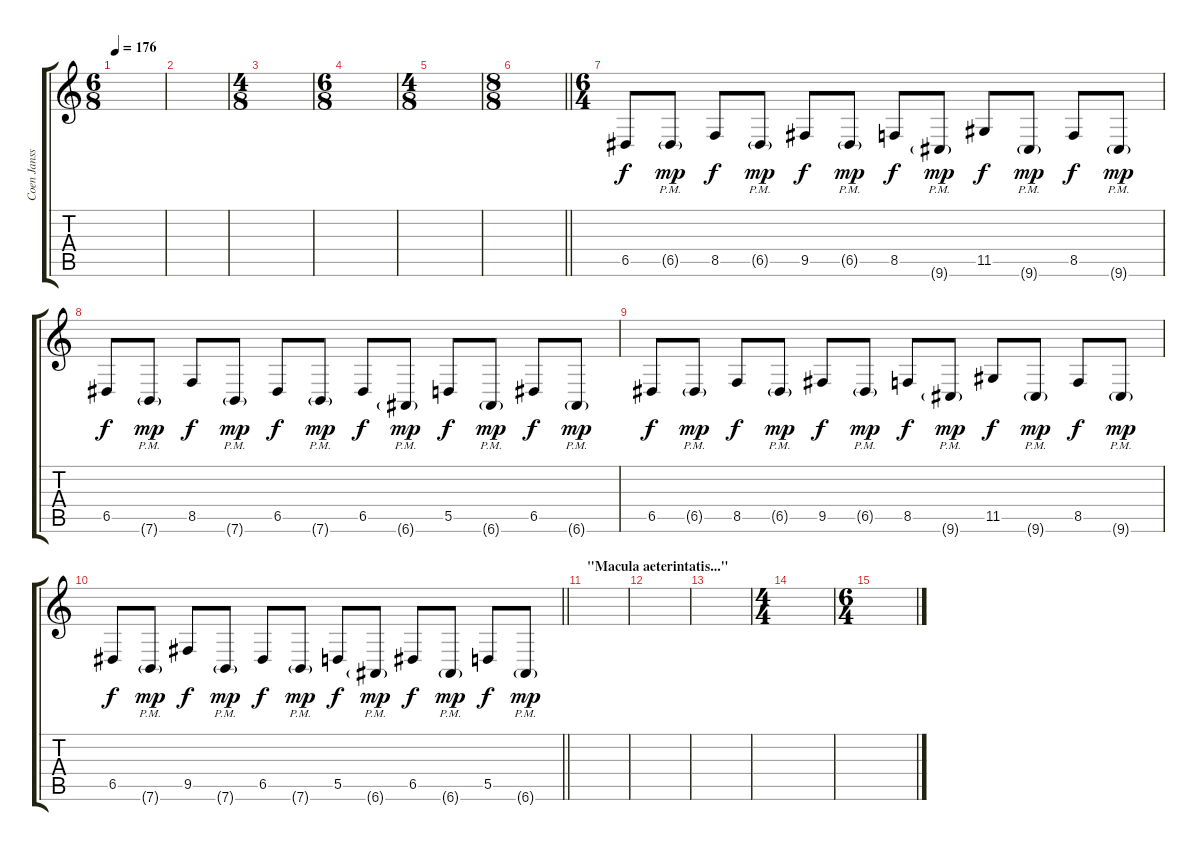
\track ("Coen Janssen" "Coen Janss") {instrument synthstrings2}
\staff {score tabs}
\tuning (E4 B3 G3 D3 A2 E2) {hide}
\ts (6 8)
\tempo 176
\clef g2
\ks c
|
|
\ts (4 8)
|
\ts (6 8)
|
\ts (4 8)
|
\ts (8 8)
\barLineRight lightlight
|
\ts (6 4)
\section ("" "")
6.5.8{dy f} 6.5{g pm}.8{dy mp} 8.5.8{dy f} 6.5{g pm}.8{dy mp} 9.5.8{dy f} 6.5{g pm}.8{dy mp} 8.5.8{dy f} 9.6{g pm}.8{dy mp} 11.5.8{dy f} 9.6{g pm}.8{dy mp} 8.5.8{dy f} 9.6{g pm}.8{dy mp} |
6.5.8{dy f} 7.6{g pm}.8{dy mp} 8.5.8{dy f} 7.6{g pm}.8{dy mp} 6.5.8{dy f} 7.6{g pm}.8{dy mp} 6.5.8{dy f} 6.6{g pm}.8{dy mp} 5.5.8{dy f} 6.6{g pm}.8{dy mp} 6.5.8{dy f} 6.6{g pm}.8{dy mp} |
6.5.8{dy f} 6.5{g pm}.8{dy mp} 8.5.8{dy f} 6.5{g pm}.8{dy mp} 9.5.8{dy f} 6.5{g pm}.8{dy mp} 8.5.8{dy f} 9.6{g pm}.8{dy mp} 11.5.8{dy f} 9.6{g pm}.8{dy mp} 8.5.8{dy f} 9.6{g pm}.8{dy mp} |
\barLineRight lightlight
6.5.8{dy f} 7.6{g pm}.8{dy mp} 9.5.8{dy f} 7.6{g pm}.8{dy mp} 6.5.8{dy f} 7.6{g pm}.8{dy mp} 5.5.8{dy f} 6.6{g pm}.8{dy mp} 6.5.8{dy f} 6.6{g pm}.8{dy mp} 5.5.8{dy f} 6.6{g pm}.8{dy mp} |
\section ("" "\"Macula aeterintatis...\"")
|
|
|
\ts (4 4)
|
\ts (6 4)
